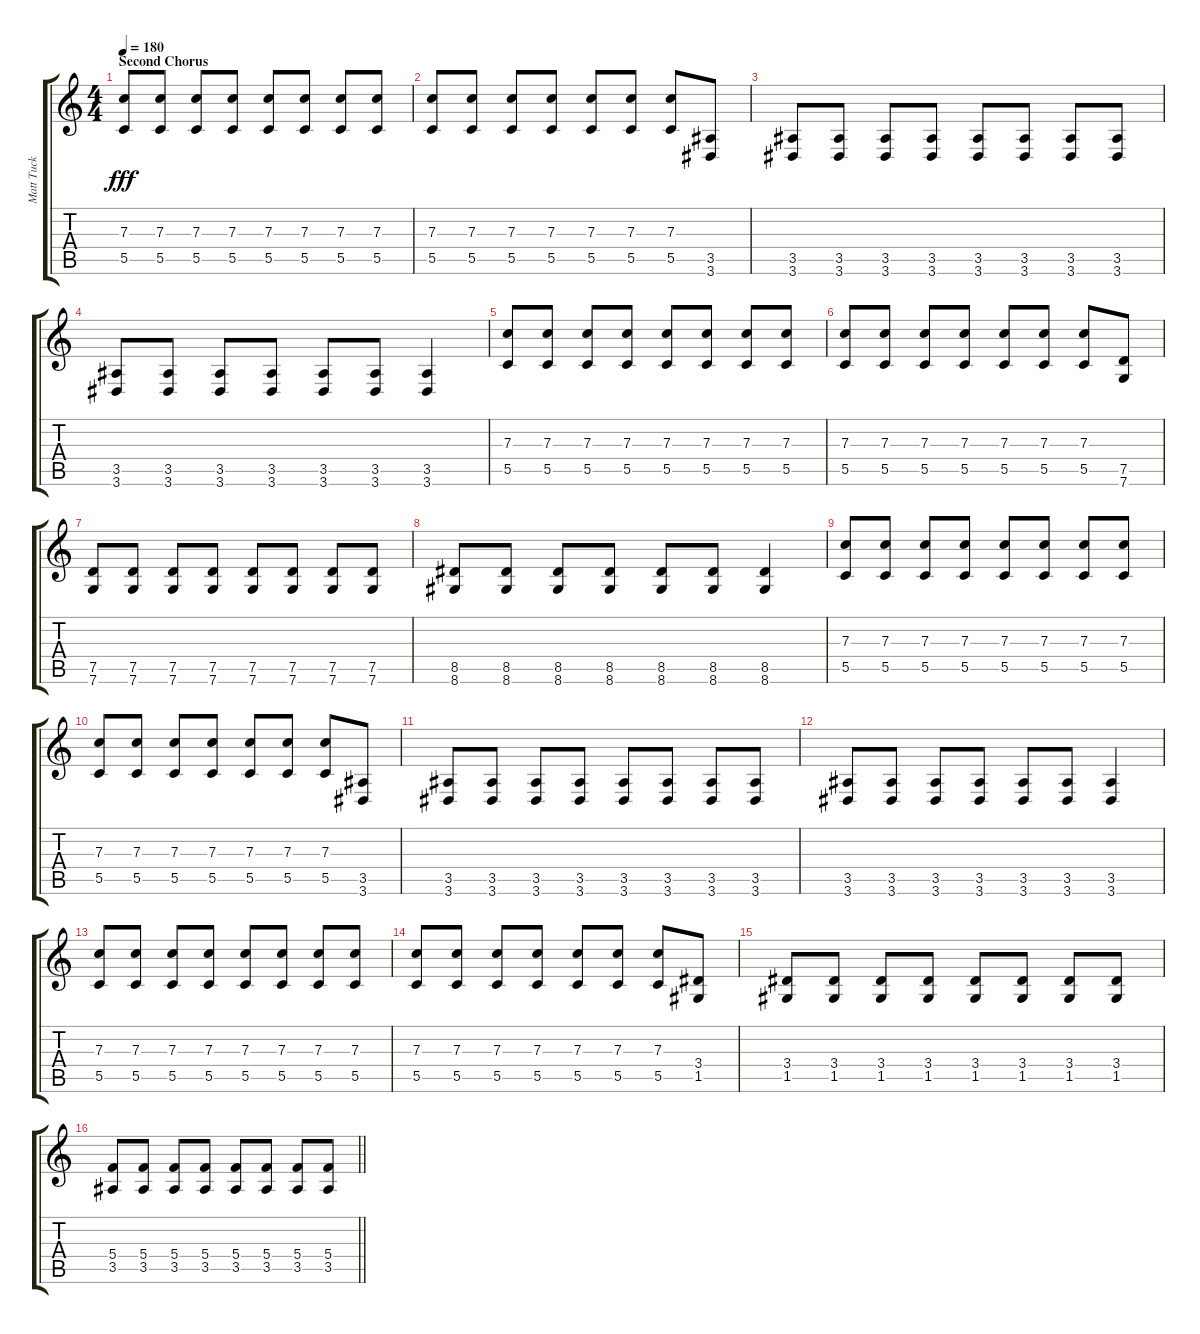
\track ("Matt Tuck" "Matt Tuck") {instrument distortionguitar}
\staff {score tabs}
\tuning (D4 A3 F3 C3 G2 C2) {hide}
\ts (4 4)
\section ("" "Second Chorus")
\tempo 180
\clef g2
\ks c
(7.3 5.5).8{dy fff} (7.3 5.5).8 (7.3 5.5).8 (7.3 5.5).8 (7.3 5.5).8 (7.3 5.5).8 (7.3 5.5).8 (7.3 5.5).8 |
(7.3 5.5).8 (7.3 5.5).8 (7.3 5.5).8 (7.3 5.5).8 (7.3 5.5).8 (7.3 5.5).8 (7.3 5.5).8 (3.5 3.6).8 |
(3.5 3.6).8 (3.5 3.6).8 (3.5 3.6).8 (3.5 3.6).8 (3.5 3.6).8 (3.5 3.6).8 (3.5 3.6).8 (3.5 3.6).8 |
(3.5 3.6).8 (3.5 3.6).8 (3.5 3.6).8 (3.5 3.6).8 (3.5 3.6).8 (3.5 3.6).8 (3.5 3.6).4 |
(7.3 5.5).8 (7.3 5.5).8 (7.3 5.5).8 (7.3 5.5).8 (7.3 5.5).8 (7.3 5.5).8 (7.3 5.5).8 (7.3 5.5).8 |
(7.3 5.5).8 (7.3 5.5).8 (7.3 5.5).8 (7.3 5.5).8 (7.3 5.5).8 (7.3 5.5).8 (7.3 5.5).8 (7.5 7.6).8 |
(7.5 7.6).8 (7.5 7.6).8 (7.5 7.6).8 (7.5 7.6).8 (7.5 7.6).8 (7.5 7.6).8 (7.5 7.6).8 (7.5 7.6).8 |
(8.5 8.6).8 (8.5 8.6).8 (8.5 8.6).8 (8.5 8.6).8 (8.5 8.6).8 (8.5 8.6).8 (8.5 8.6).4 |
(7.3 5.5).8 (7.3 5.5).8 (7.3 5.5).8 (7.3 5.5).8 (7.3 5.5).8 (7.3 5.5).8 (7.3 5.5).8 (7.3 5.5).8 |
(7.3 5.5).8 (7.3 5.5).8 (7.3 5.5).8 (7.3 5.5).8 (7.3 5.5).8 (7.3 5.5).8 (7.3 5.5).8 (3.5 3.6).8 |
(3.5 3.6).8 (3.5 3.6).8 (3.5 3.6).8 (3.5 3.6).8 (3.5 3.6).8 (3.5 3.6).8 (3.5 3.6).8 (3.5 3.6).8 |
(3.5 3.6).8 (3.5 3.6).8 (3.5 3.6).8 (3.5 3.6).8 (3.5 3.6).8 (3.5 3.6).8 (3.5 3.6).4 |
(7.3 5.5).8 (7.3 5.5).8 (7.3 5.5).8 (7.3 5.5).8 (7.3 5.5).8 (7.3 5.5).8 (7.3 5.5).8 (7.3 5.5).8 |
(7.3 5.5).8 (7.3 5.5).8 (7.3 5.5).8 (7.3 5.5).8 (7.3 5.5).8 (7.3 5.5).8 (7.3 5.5).8 (3.4 1.5).8 |
(3.4 1.5).8 (3.4 1.5).8 (3.4 1.5).8 (3.4 1.5).8 (3.4 1.5).8 (3.4 1.5).8 (3.4 1.5).8 (3.4 1.5).8 |
\barLineRight lightlight
(5.4 3.5).8 (5.4 3.5).8 (5.4 3.5).8 (5.4 3.5).8 (5.4 3.5).8 (5.4 3.5).8 (5.4 3.5).8 (5.4 3.5).8
